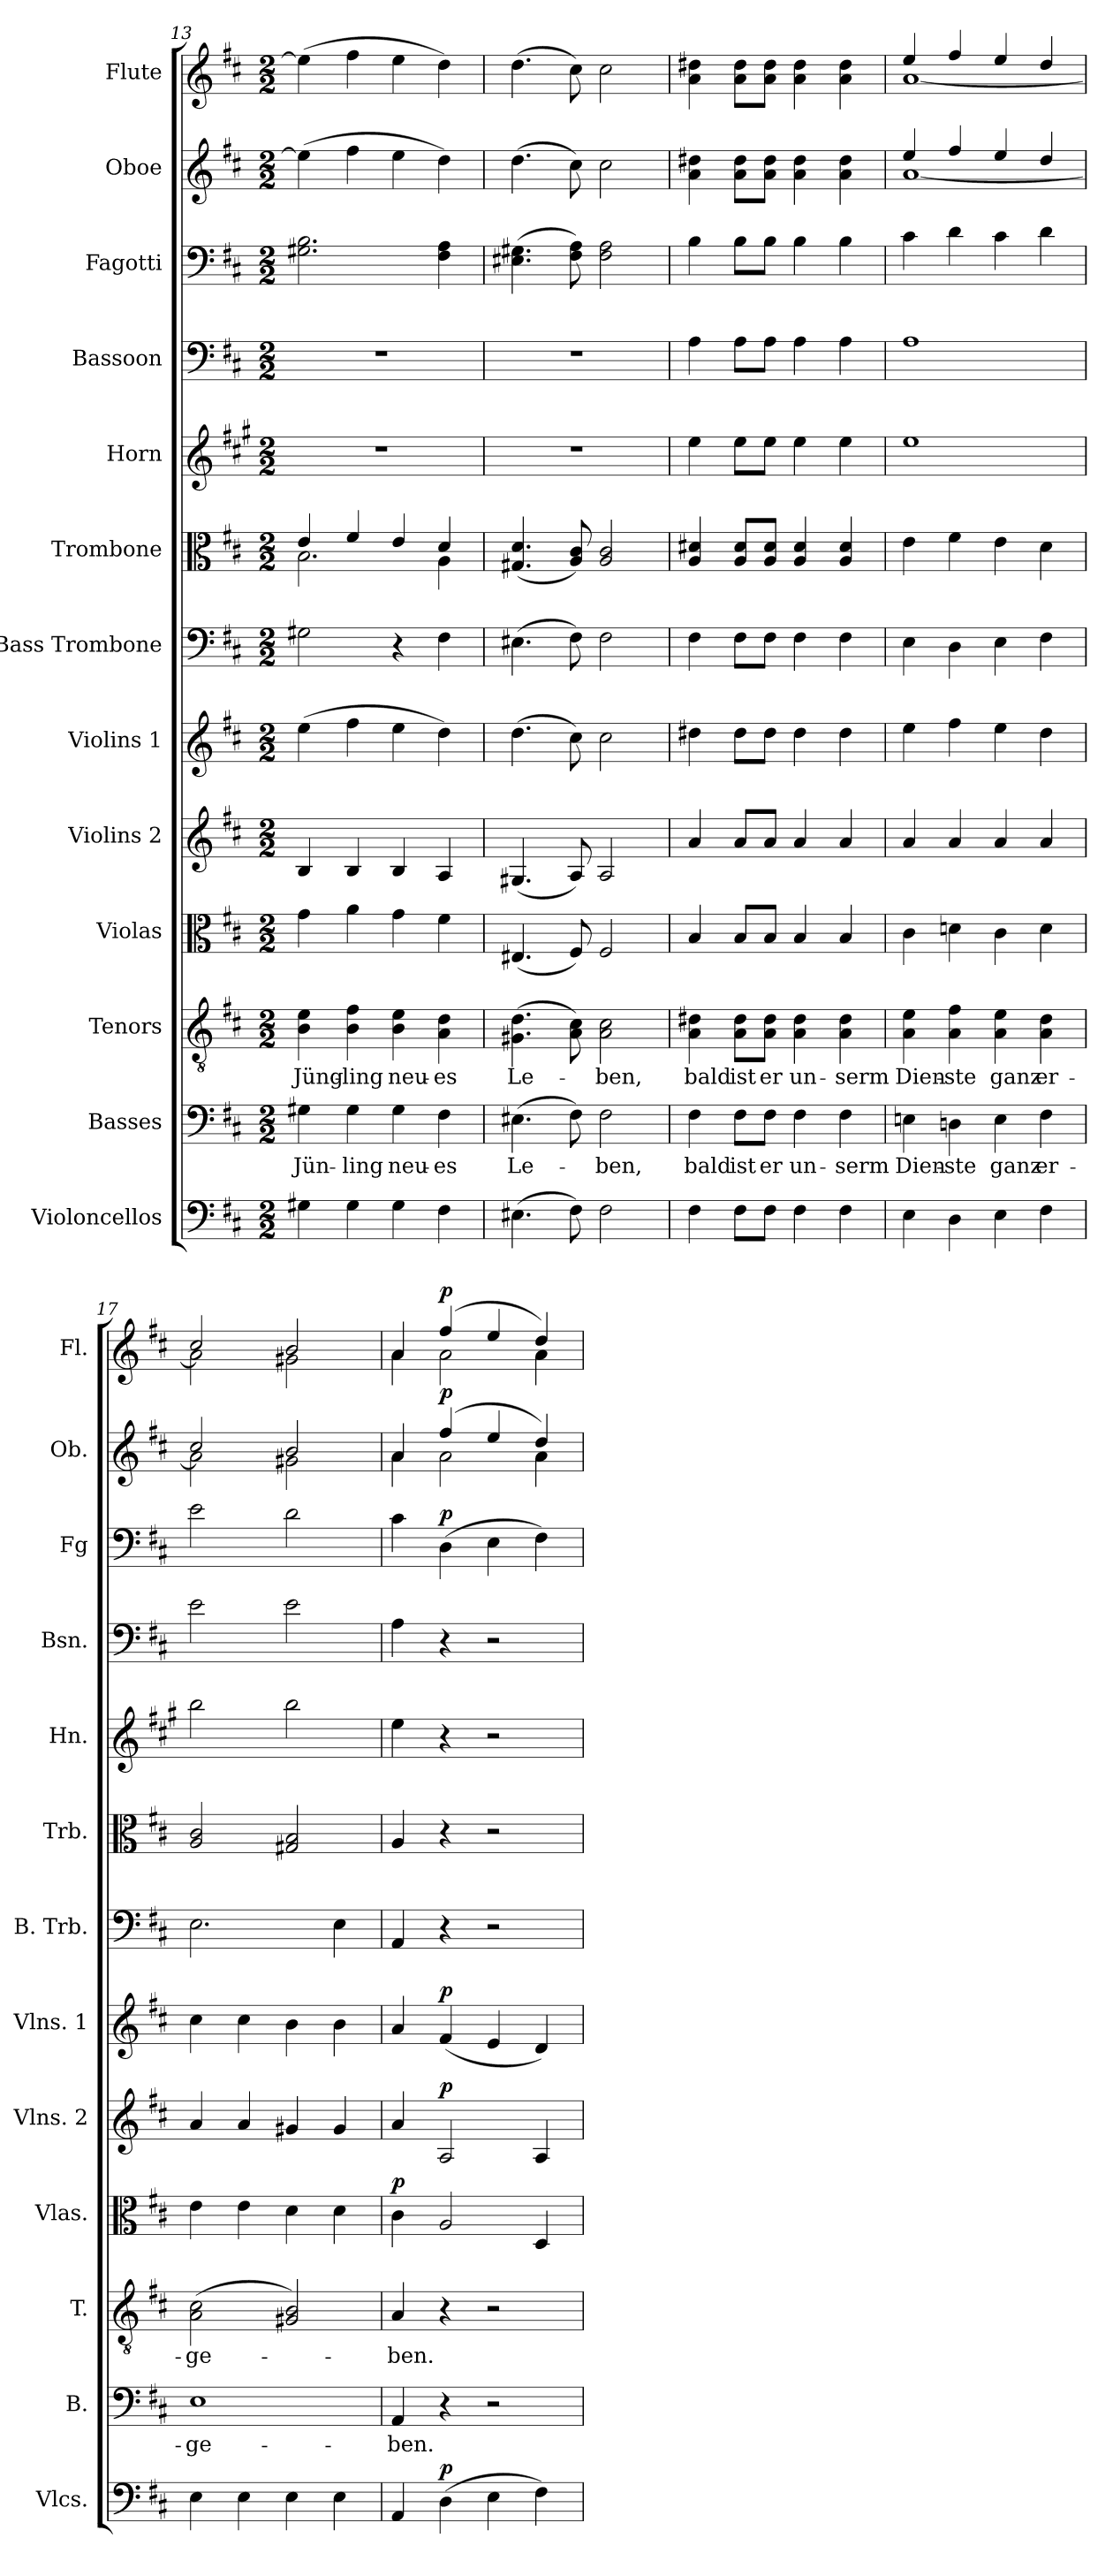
**kern	**dynam	**kern	**text	**kern	**text	**kern	**dynam	**kern	**dynam	**kern	**dynam	**kern	**kern	**kern	**kern	**kern	**dynam	**kern	**dynam	**kern	**dynam
*part13	*part13	*part12	*part12	*part11	*part11	*part10	*part10	*part9	*part9	*part8	*part8	*part7	*part6	*part5	*part4	*part3	*part3	*part2	*part2	*part1	*part1
*staff13	*staff13	*staff12	*staff12	*staff11	*staff11	*staff10	*staff10	*staff9	*staff9	*staff8	*staff8	*staff7	*staff6	*staff5	*staff4	*staff3	*staff3	*staff2	*staff2	*staff1	*staff1
*I"Violoncellos	*	*I"Basses	*	*I"Tenors	*	*I"Violas	*	*I"Violins 2	*	*I"Violins 1	*	*I"Bass Trombone	*I"Trombone	*I"Horn	*I"Bassoon	*I"Fagotti	*	*I"Oboe	*	*I"Flute	*
*I'Vlcs.	*	*I'B.	*	*I'T.	*	*I'Vlas.	*	*I'Vlns. 2	*	*I'Vlns. 1	*	*I'B. Trb.	*I'Trb.	*I'Hn.	*I'Bsn.	*I'Fg	*	*I'Ob.	*	*I'Fl.	*
*clefF4	*	*clefF4	*	*clefGv2	*	*clefC3	*	*clefG2	*	*clefG2	*	*clefF4	*clefC3	*clefG2	*clefF4	*clefF4	*	*clefG2	*	*clefG2	*
*	*	*	*	*	*	*	*	*	*	*	*	*	*	*ITrd4c7	*	*	*	*	*	*	*
*k[f#c#]	*	*k[f#c#]	*	*k[f#c#]	*	*k[f#c#]	*	*k[f#c#]	*	*k[f#c#]	*	*k[f#c#]	*k[f#c#]	*k[f#c#]	*k[f#c#]	*k[f#c#]	*	*k[f#c#]	*	*k[f#c#]	*
*D:	*	*D:	*	*D:	*	*D:	*	*D:	*	*D:	*	*D:	*D:	*D:	*D:	*D:	*	*D:	*	*D:	*
*M2/2	*	*M2/2	*	*M2/2	*	*M2/2	*	*M2/2	*	*M2/2	*	*M2/2	*M2/2	*M2/2	*M2/2	*M2/2	*	*M2/2	*	*M2/2	*
=13	=13	=13	=13	=13	=13	=13	=13	=13	=13	=13	=13	=13	=13	=13	=13	=13	=13	=13	=13	=13	=13
*	*	*	*	*	*	*	*	*	*	*	*	*	*^	*	*	*	*	*	*	*	*
4G#X\	.	4G#X\	Jün-	4B\ 4e\	Jüng-	4g\	.	4B/	.	(4ee\	.	2G#X\	4e/	2.B\	1r	1r	2.G#X\ 2.B\	.	(4ee\]	.	(4ee\]	.
4G#\	.	4G#\	-ling	4B\ 4f#\	-ling	4a\	.	4B/	.	4ff#\	.	.	4f#/	.	.	.	.	.	4ff#\	.	4ff#\	.
4G#\	.	4G#\	neu-	4B\ 4e\	neu-	4g\	.	4B/	.	4ee\	.	4r	4e/	.	.	.	.	.	4ee\	.	4ee\	.
4F#\	.	4F#\	-es	4A\ 4d\	-es	4f#\	.	4A/	.	4dd\)	.	4F#\	4d/	4A\	.	.	4F#\ 4A\	.	4dd\)	.	4dd\)	.
*	*	*	*	*	*	*	*	*	*	*	*	*	*v	*v	*	*	*	*	*	*	*	*
=14	=14	=14	=14	=14	=14	=14	=14	=14	=14	=14	=14	=14	=14	=14	=14	=14	=14	=14	=14	=14	=14
(4.E#X\	.	(4.E#X\	Le-	(4.G#X\ 4.d\	Le-	(4.E#X/	.	(4.G#X/	.	(4.dd\	.	(4.E#X\	(4.G#X/ 4.d/	1r	1r	(4.E#X\ 4.G#X\	.	(4.dd\	.	(4.dd\	.
8F#\)	.	8F#\)	.	8A\ 8c#\)	.	8F#/)	.	8A/)	.	8cc#\)	.	8F#\)	8A/ 8c#/)	.	.	8F#\ 8A\)	.	8cc#\)	.	8cc#\)	.
2F#\	.	2F#\	-ben,	2A\ 2c#\	-ben,	2F#/	.	2A/	.	2cc#\	.	2F#\	2A/ 2c#/	.	.	2F#\ 2A\	.	2cc#\	.	2cc#\	.
!!LO:PB:g=z
=15	=15	=15	=15	=15	=15	=15	=15	=15	=15	=15	=15	=15	=15	=15	=15	=15	=15	=15	=15	=15	=15
4F#\	.	4F#\	bald	4A\ 4d#X\	bald	4B/	.	4a/	.	4dd#X\	.	4F#\	4A/ 4d#X/	4a\	4A\	4B\	.	4a\ 4dd#X\	.	4a\ 4dd#X\	.
8F#\L	.	8F#\L	ist	8A\ 8d#\L	ist	8B/L	.	8a/L	.	8dd#\L	.	8F#\L	8A/ 8d#/L	8a\L	8A\L	8B\L	.	8a\ 8dd#\L	.	8a\ 8dd#\L	.
8F#\J	.	8F#\J	er	8A\ 8d#\J	er	8B/J	.	8a/J	.	8dd#\J	.	8F#\J	8A/ 8d#/J	8a\J	8A\J	8B\J	.	8a\ 8dd#\J	.	8a\ 8dd#\J	.
4F#\	.	4F#\	un-	4A\ 4d#\	un-	4B/	.	4a/	.	4dd#\	.	4F#\	4A/ 4d#/	4a\	4A\	4B\	.	4a\ 4dd#\	.	4a\ 4dd#\	.
4F#\	.	4F#\	-serm	4A\ 4d#\	-serm	4B/	.	4a/	.	4dd#\	.	4F#\	4A/ 4d#/	4a\	4A\	4B\	.	4a\ 4dd#\	.	4a\ 4dd#\	.
=16	=16	=16	=16	=16	=16	=16	=16	=16	=16	=16	=16	=16	=16	=16	=16	=16	=16	=16	=16	=16	=16
*	*	*	*	*	*	*	*	*	*	*	*	*	*	*	*	*	*	*^	*	*^	*
4E\	.	4En\	Dien-	4A\ 4e\	Dien-	4c#\	.	4a/	.	4ee\	.	4E\	4e\	1a	1A	4c#\	.	4ee/	[1a	.	4ee/	[1a	.
4D\	.	4Dn\	-ste	4A\ 4f#\	-ste	4dn\	.	4a/	.	4ff#\	.	4D\	4f#\	.	.	4d\	.	4ff#/	.	.	4ff#/	.	.
4E\	.	4E\	ganz	4A\ 4e\	ganz	4c#\	.	4a/	.	4ee\	.	4E\	4e\	.	.	4c#\	.	4ee/	.	.	4ee/	.	.
4F#\	.	4F#\	er-	4A\ 4d\	er-	4d\	.	4a/	.	4dd\	.	4F#\	4d\	.	.	4d\	.	4dd/	.	.	4dd/	.	.
=17	=17	=17	=17	=17	=17	=17	=17	=17	=17	=17	=17	=17	=17	=17	=17	=17	=17	=17	=17	=17	=17	=17	=17
4E\	.	1E	-ge-	(2A\ 2c#\	-ge-	4e\	.	4a/	.	4cc#\	.	2.E\	2A/ 2c#/	2ee\	2e\	2e\	.	2cc#/	2a\]	.	2cc#/	2a\]	.
4E\	.	.	.	.	.	4e\	.	4a/	.	4cc#\	.	.	.	.	.	.	.	.	.	.	.	.	.
4E\	.	.	.	2G#X/ 2B/)	.	4d\	.	4g#X/	.	4b\	.	.	2G#X/ 2B/	2ee\	2e\	2d\	.	2b/	2g#X\	.	2b/	2g#X\	.
4E\	.	.	.	.	.	4d\	.	4g#/	.	4b\	.	4E\	.	.	.	.	.	.	.	.	.	.	.
=18	=18	=18	=18	=18	=18	=18	=18	=18	=18	=18	=18	=18	=18	=18	=18	=18	=18	=18	=18	=18	=18	=18	=18
!	!	!	!	!	!	!	!LO:DY:a	!	!	!	!	!	!	!	!	!	!	!	!	!	!	!	!
4AA/	.	4AA/	-ben.	4A/	-ben.	4c#\	p	4a/	.	4a/	.	4AA/	4A/	4a\	4A\	4c#\	.	4a/	4a\	.	4a/	4a\	.
!	!LO:DY:a	!	!	!	!	!	!	!	!LO:DY:a	!	!LO:DY:a	!	!	!	!	!	!LO:DY:a	!	!	!LO:DY:a	!	!	!LO:DY:a
(4D\	p	4r	.	4r	.	2A/	.	2A/	p	(4f#/	p	4r	4r	4r	4r	(4D\	p	(4ff#/	2a\	p	(4ff#/	2a\	p
4E\	.	2r	.	2r	.	.	.	.	.	4e/	.	2r	2r	2r	2r	4E\	.	4ee/	.	.	4ee/	.	.
4F#\)	.	.	.	.	.	4D/	.	4A/	.	4d/)	.	.	.	.	.	4F#\)	.	4dd/)	4a\	.	4dd/)	4a\	.
*	*	*	*	*	*	*	*	*	*	*	*	*	*	*	*	*	*	*v	*v	*	*	*	*
*	*	*	*	*	*	*	*	*	*	*	*	*	*	*	*	*	*	*	*	*v	*v	*
=	=	=	=	=	=	=	=	=	=	=	=	=	=	=	=	=	=	=	=	=	=
*-	*-	*-	*-	*-	*-	*-	*-	*-	*-	*-	*-	*-	*-	*-	*-	*-	*-	*-	*-	*-	*-
